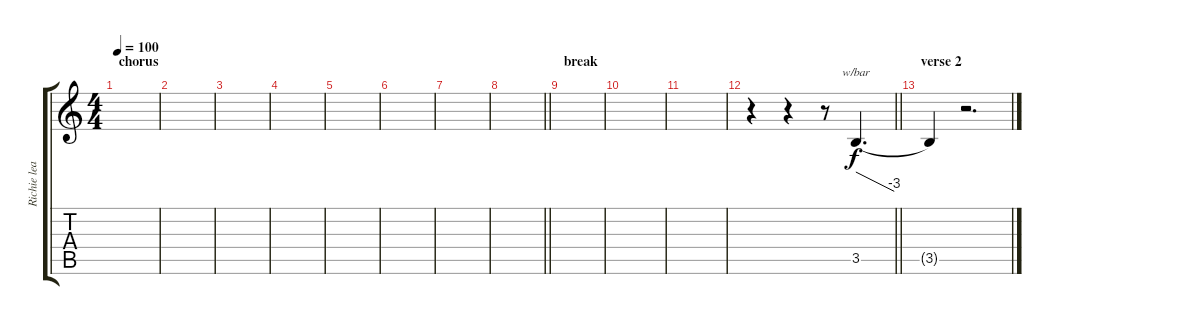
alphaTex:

\track ("Richie lead" "Richie lea") {instrument distortionguitar}
\staff {score tabs}
\tuning (Eb4 Bb3 Gb3 Db3 Ab2 Eb2) {hide}
\ts (4 4)
\section ("" "chorus")
\tempo 100
\clef g2
\ks c
|
|
|
|
|
|
|
\barLineRight lightlight
|
\section ("" "break")
|
|
|
\barLineRight lightlight
r.4 r.4 r.8 3.5.4{d tbe (dive default 0 0 60 -12) dy f} |
\section ("" "verse 2")
3.5{t}.4 r.2{d}
